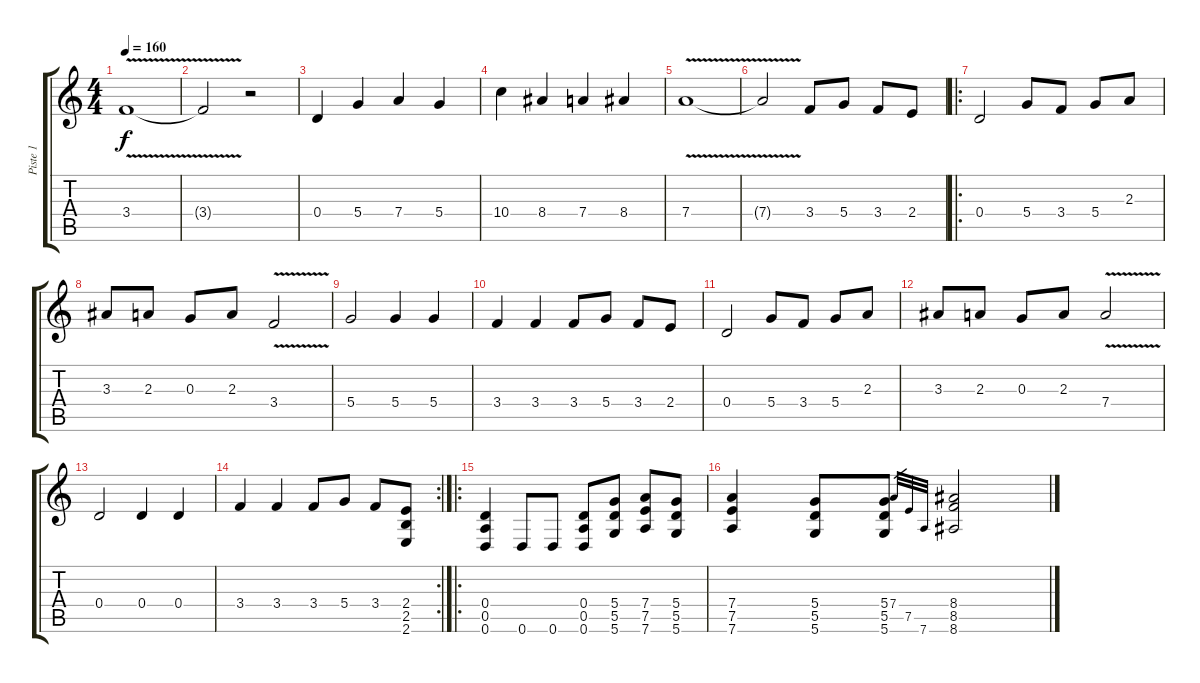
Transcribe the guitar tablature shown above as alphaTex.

\track ("Piste 1" "Piste 1") {instrument distortionguitar}
\staff {score tabs}
\tuning (E4 B3 G3 D3 A2 D2) {hide}
\ts (4 4)
\tempo 160
\clef g2
\ks c
3.4{v}.1{dy f} |
3.4{t}.2 r.2 |
0.4.4 5.4.4 7.4.4 5.4.4 |
10.4.4 8.4.4 7.4.4 8.4.4 |
7.4{v}.1 |
7.4{t}.2 3.4.8 5.4.8 3.4.8 2.4.8 |
\ro
0.4.2 5.4.8 3.4.8 5.4.8 2.3.8 |
3.3.8 2.3.8 0.3.8 2.3.8 3.4{v}.2 |
5.4.2 5.4.4 5.4.4 |
3.4.4 3.4.4 3.4.8 5.4.8 3.4.8 2.4.8 |
0.4.2 5.4.8 3.4.8 5.4.8 2.3.8 |
3.3.8 2.3.8 0.3.8 2.3.8 7.4{v}.2 |
0.4.2 0.4.4 0.4.4 |
\rc 2
3.4.4 3.4.4 3.4.8 5.4.8 3.4.8 (2.4 2.5 2.6).8 |
\ro
(0.4 0.5 0.6).4 0.6.8 0.6.8 (0.4 0.5 0.6).8 (5.4 5.5 5.6).8 (7.4 7.5 7.6).8 (5.4 5.5 5.6).8 |
(7.4 7.5 7.6).4 (5.4 5.5 5.6).8 (5.4 5.5 5.6).8 7.4.32{gr} 7.5.32{gr} 7.6.32{gr} (8.4 8.5 8.6).2
